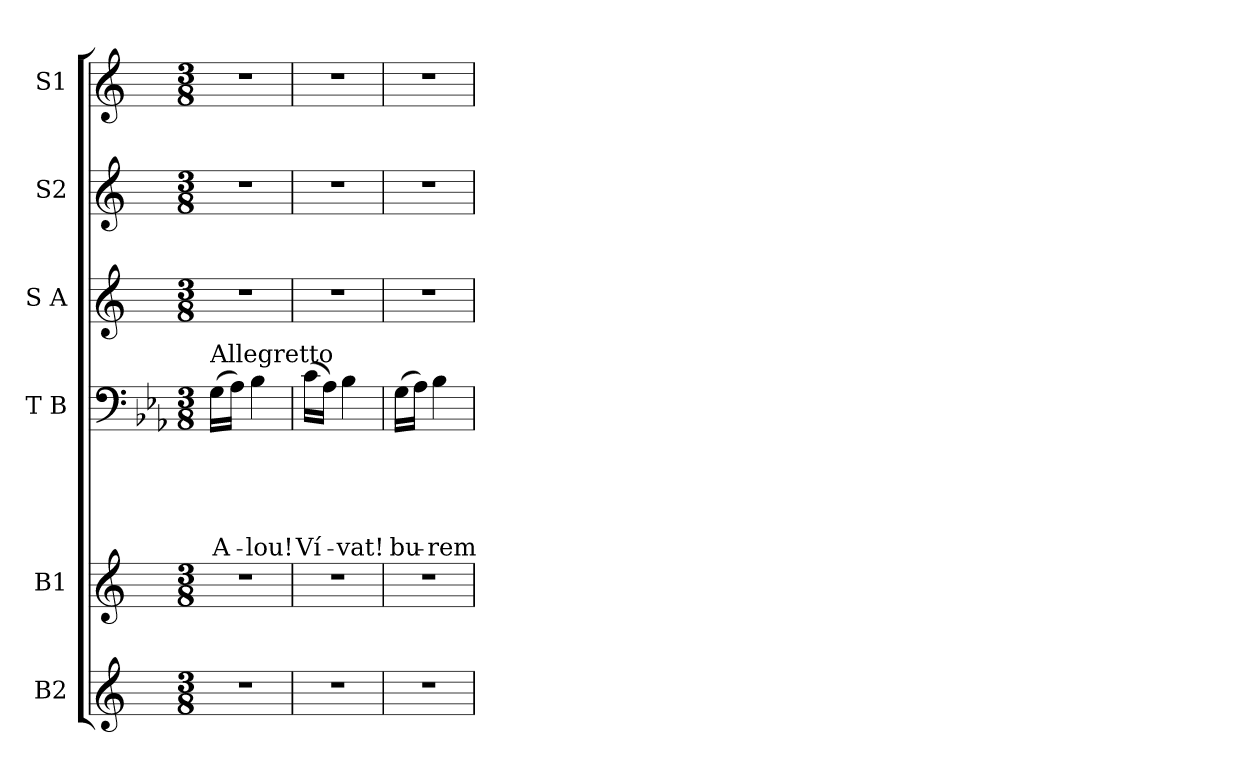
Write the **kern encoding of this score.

**kern	**kern	**kern	**text	**text	**text	**text	**text	**kern	**kern	**kern
*part6	*part5	*part4	*part4	*part4	*part4	*part4	*part4	*part3	*part2	*part1
*staff6	*staff5	*staff4	*staff4	*staff4	*staff4	*staff4	*staff4	*staff3	*staff2	*staff1
*I"B2	*I"B1	*I"T B	*	*	*	*	*	*I"S A	*I"S2	*I"S1
*	*I'B	*I'T B	*	*	*	*	*	*I'S A	*I'S2	*I'S1
*clefG2	*clefG2	*clefF4	*	*	*	*	*	*clefG2	*clefG2	*clefG2
*k[]	*k[]	*k[b-e-a-]	*	*	*	*	*	*k[]	*k[]	*k[]
*C:	*C:	*E-:	*	*	*	*	*	*C:	*C:	*C:
*M3/8	*M3/8	*M3/8	*	*	*	*	*	*M3/8	*M3/8	*M3/8
=1	=1	=1	=1	=1	=1	=1	=1	=1	=1	=1
!	!	!LO:TX:a:t=Allegretto	!	!	!	!	!	!	!	!
!	!	!	!	!	!	!	!LO:LY:b	!	!	!
4.r	4.r	(>16G\LL	.	.	.	.	A-	4.r	4.r	4.r
.	.	16A-\JJ)	.	.	.	.	.	.	.	.
!	!	!	!	!	!	!	!LO:LY:b	!	!	!
.	.	4B-\	.	.	.	.	-lou!	.	.	.
=2	=2	=2	=2	=2	=2	=2	=2	=2	=2	=2
!	!	!	!	!	!	!	!LO:LY:b	!	!	!
4.r	4.r	(>16c\LL	.	.	.	.	Ví-	4.r	4.r	4.r
.	.	16A-\JJ)	.	.	.	.	.	.	.	.
!	!	!	!	!	!	!	!LO:LY:b	!	!	!
.	.	4B-\	.	.	.	.	-vat!	.	.	.
=3	=3	=3	=3	=3	=3	=3	=3	=3	=3	=3
!	!	!	!	!	!	!	!LO:LY:b	!	!	!
4.r	4.r	(>16G\LL	.	.	.	.	bu-	4.r	4.r	4.r
.	.	16A-\JJ)	.	.	.	.	.	.	.	.
!	!	!	!	!	!	!	!LO:LY:b	!	!	!
.	.	4B-\	.	.	.	.	-rem	.	.	.
=	=	=	=	=	=	=	=	=	=	=
*-	*-	*-	*-	*-	*-	*-	*-	*-	*-	*-
